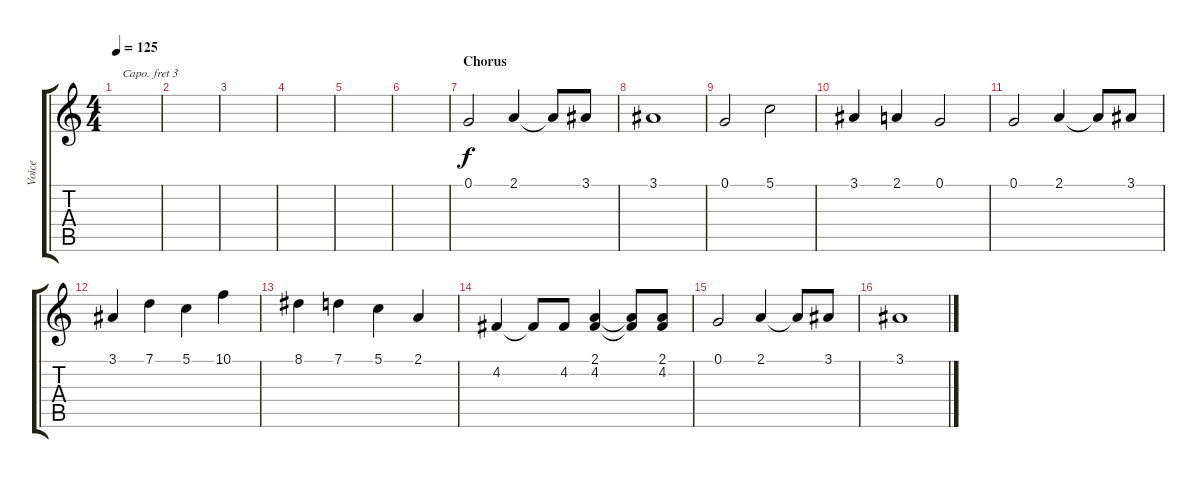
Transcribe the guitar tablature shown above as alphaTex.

\track ("Voice" "Voice") {instrument flute}
\staff {score tabs}
\capo 3
\tuning (E4 B3 G3 D3 A2 E2) {hide}
\ts (4 4)
\tempo 125
\clef g2
\ks c
|
|
|
|
|
|
\section ("" "Chorus")
0.1.2 2.1.4 2.1{t}.8 3.1.8 |
3.1.1 |
0.1.2 5.1.2 |
3.1.4 2.1.4 0.1.2 |
0.1.2 2.1.4 2.1{t}.8 3.1.8 |
3.1.4 7.1.4 5.1.4 10.1.4 |
8.1.4 7.1.4 5.1.4 2.1.4 |
4.2.4 4.2{t}.8 4.2.8 (2.1 4.2).4 (2.1{t} 4.2{t}).8 (2.1 4.2).8 |
0.1.2 2.1.4 2.1{t}.8 3.1.8 |
3.1.1
